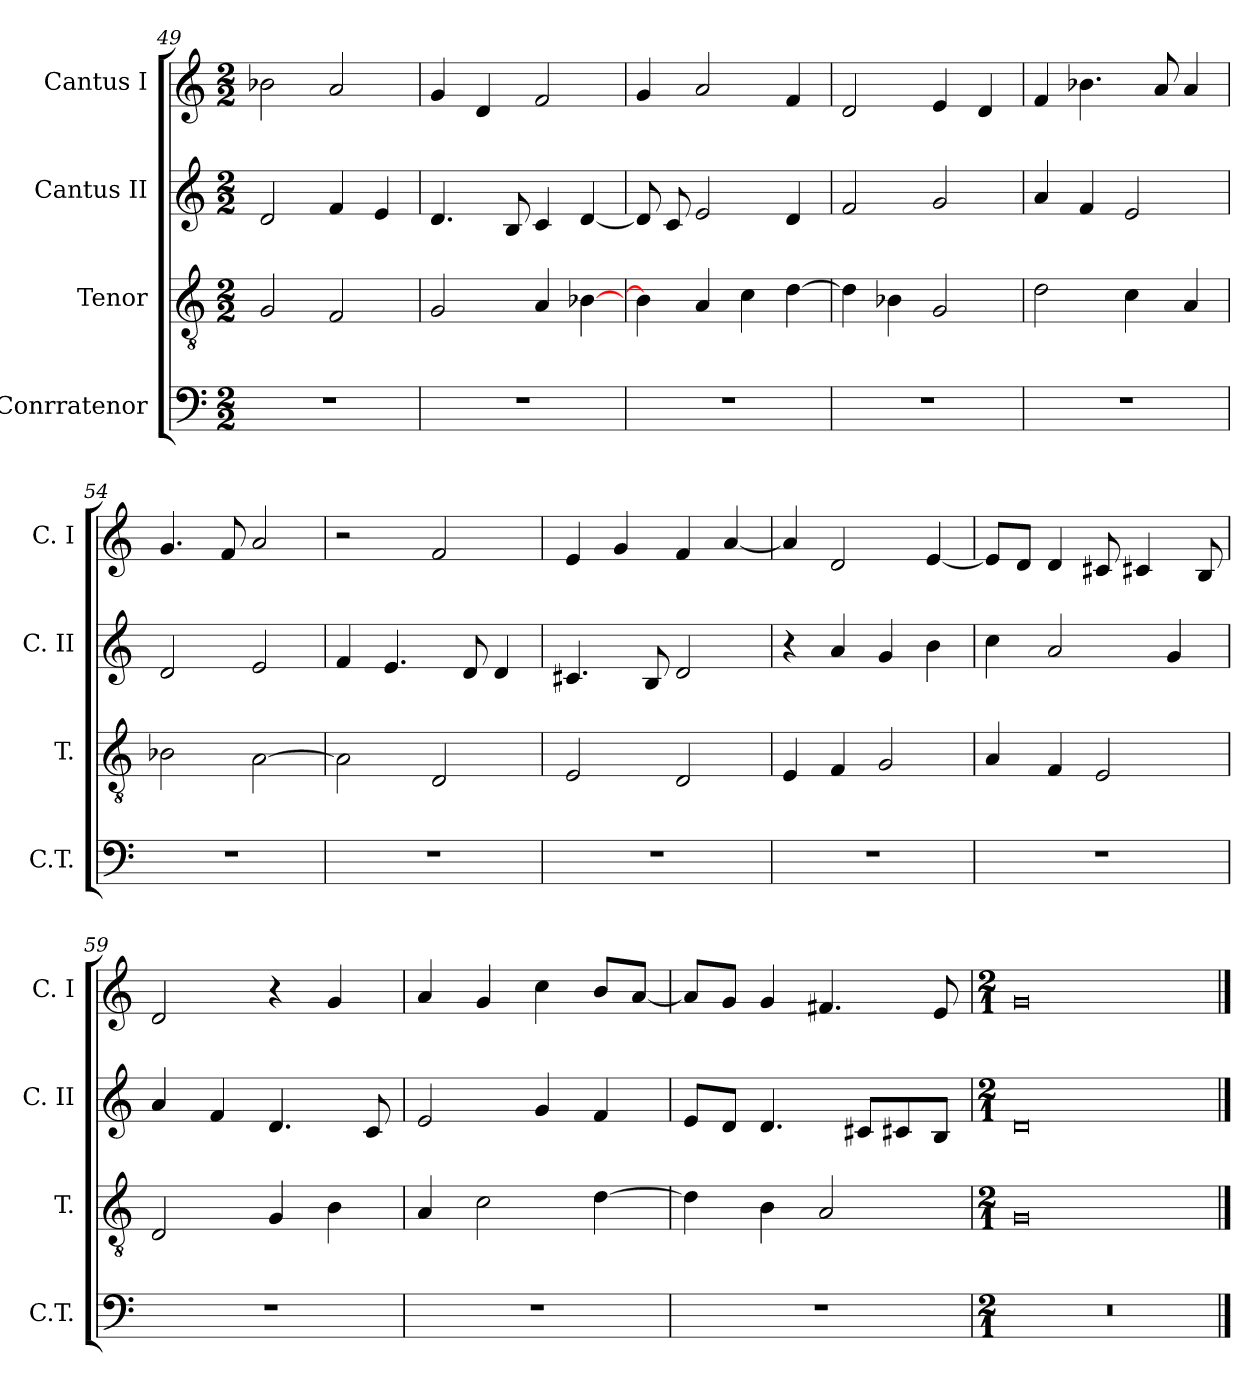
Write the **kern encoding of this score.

**kern	**kern	**kern	**kern
*part4	*part3	*part2	*part1
*staff4	*staff3	*staff2	*staff1
*I"Conrratenor	*I"Tenor	*I"Cantus II	*I"Cantus I
*I'C.T.	*I'T.	*I'C. II	*I'C. I
*clefF4	*clefGv2	*clefG2	*clefG2
*	*ITrd7c12	*	*
*k[]	*k[]	*k[]	*k[]
*M2/2	*M2/2	*M2/2	*M2/2
=49	=49	=49	=49
1r	2GG/	2d/	2b-X\
.	2FF/	4f/	2a/
.	.	4e/	.
=50	=50	=50	=50
1r	2GG/	4.d/	4g/
.	.	.	4d/
.	.	8B/	.
.	4AA/	4c/	2f/
.	[4BB-X\	[4d/	.
=51	=51	=51	=51
1r	4BB\]	8d/]	4g/
.	.	8c/	.
.	4AA/	2e/	2a/
.	4C\	.	.
.	[4D\	4d/	4f/
=52	=52	=52	=52
1r	4D\]	2f/	2d/
.	4BB-X\	.	.
.	2GG/	2g/	4e/
.	.	.	4d/
=53	=53	=53	=53
1r	2D\	4a/	4f/
.	.	4f/	4.b-X\
.	4C\	2e/	.
.	.	.	8a/
.	4AA/	.	4a/
=54	=54	=54	=54
1r	2BB-X\	2d/	4.g/
.	.	.	8f/
.	[2AA\	2e/	2a/
=55	=55	=55	=55
1r	2AA\]	4f/	2r
.	.	4.e/	.
.	2DD/	.	2f/
.	.	8d/	.
.	.	4d/	.
=56	=56	=56	=56
1r	2EE/	4.c#X/	4e/
.	.	.	4g/
.	.	8B/	.
.	2DD/	2d/	4f/
.	.	.	[4a/
=57	=57	=57	=57
1r	4EE/	4r	4a/]
.	4FF/	4a/	2d/
.	2GG/	4g/	.
.	.	4b\	[4e/
=58	=58	=58	=58
1r	4AA/	4cc\	8e/L]
.	.	.	8d/J
.	4FF/	2a/	4d/
.	2EE/	.	8c#X/
.	.	.	4c#X/
.	.	4g/	.
.	.	.	8B/
=59	=59	=59	=59
1r	2DD/	4a/	2d/
.	.	4f/	.
.	4GG/	4.d/	4r
.	4BB\	.	4g/
.	.	8c/	.
=60	=60	=60	=60
1r	4AA/	2e/	4a/
.	2C\	.	4g/
.	.	4g/	4cc\
.	[4D\	4f/	8b/L
.	.	.	[8a/J
=61	=61	=61	=61
1r	4D\]	8e/L	8a/L]
.	.	8d/J	8g/J
.	4BB\	4.d/	4g/
.	2AA/	.	4.f#X/
.	.	8c#X/L	.
.	.	8c#X/	.
.	.	8B/J	8e/
=62	=62	=62	=62
*M2/1	*M2/1	*M2/1	*M2/1
0r	0GG	0d	0g
==	==	==	==
*-	*-	*-	*-
